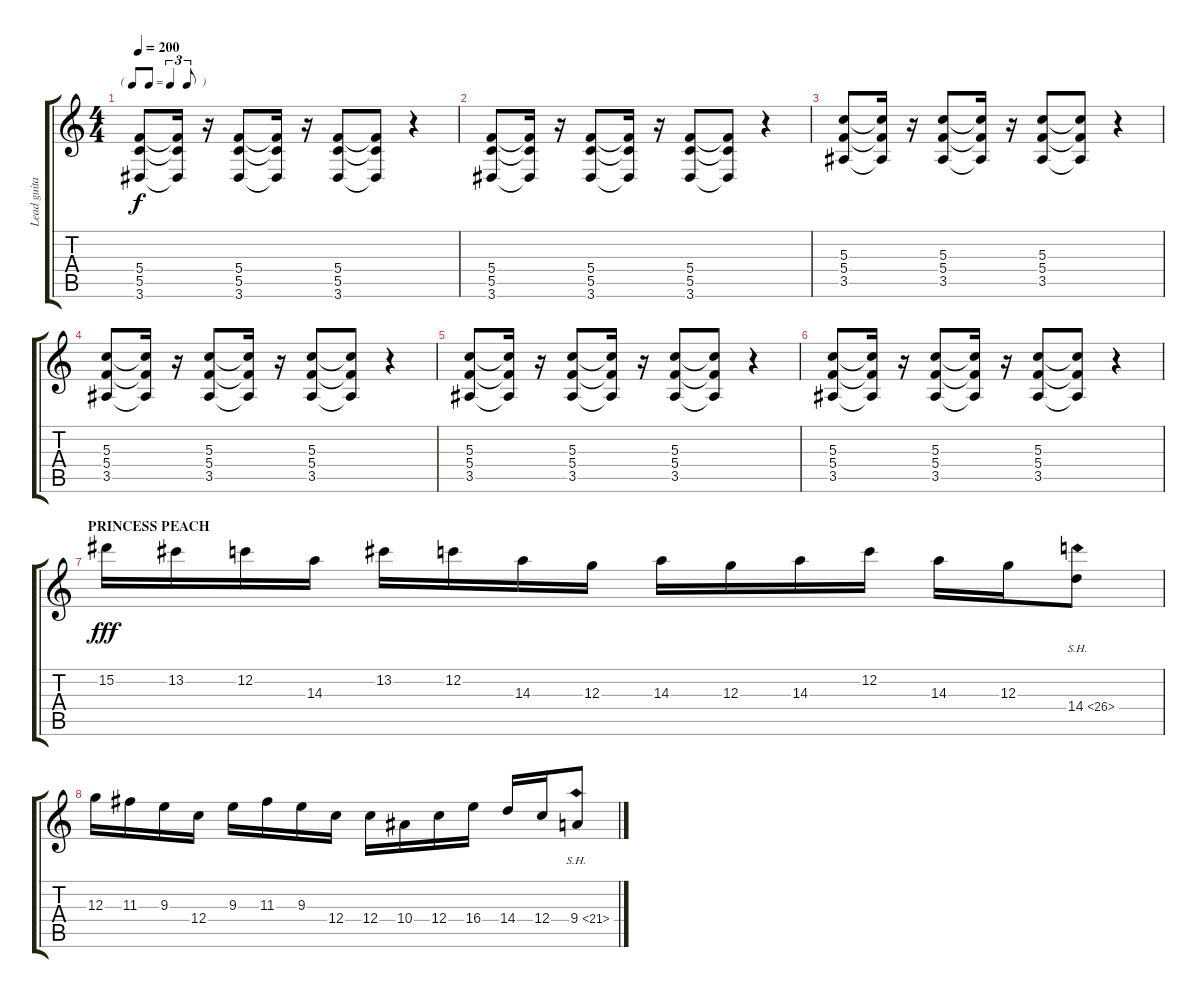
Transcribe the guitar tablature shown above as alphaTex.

\track ("Lead guitar (dipshit)" "Lead guita") {instrument distortionguitar}
\staff {score tabs}
\tuning (Eb4 C4 G3 C3 G2 C2) {hide}
\ts (4 4)
\tf triplet8th
\tempo 200
\clef g2
\ks c
(5.4 5.5 3.6).8{dy f} (5.4{t} 5.5{t} 3.6{t}).16 r.16 (5.4 5.5 3.6).8 (5.4{t} 5.5{t} 3.6{t}).16 r.16 (5.4 5.5 3.6).8 (5.4{t} 5.5{t} 3.6{t}).8 r.4 |
(5.4 5.5 3.6).8 (5.4{t} 5.5{t} 3.6{t}).16 r.16 (5.4 5.5 3.6).8 (5.4{t} 5.5{t} 3.6{t}).16 r.16 (5.4 5.5 3.6).8 (5.4{t} 5.5{t} 3.6{t}).8 r.4 |
(5.3 5.4 3.5).8 (5.3{t} 5.4{t} 3.5{t}).16 r.16 (5.3 5.4 3.5).8 (5.3{t} 5.4{t} 3.5{t}).16 r.16 (5.3 5.4 3.5).8 (5.3{t} 5.4{t} 3.5{t}).8 r.4 |
(5.3 5.4 3.5).8 (5.3{t} 5.4{t} 3.5{t}).16 r.16 (5.3 5.4 3.5).8 (5.3{t} 5.4{t} 3.5{t}).16 r.16 (5.3 5.4 3.5).8 (5.3{t} 5.4{t} 3.5{t}).8 r.4 |
(5.3 5.4 3.5).8 (5.3{t} 5.4{t} 3.5{t}).16 r.16 (5.3 5.4 3.5).8 (5.3{t} 5.4{t} 3.5{t}).16 r.16 (5.3 5.4 3.5).8 (5.3{t} 5.4{t} 3.5{t}).8 r.4 |
(5.3 5.4 3.5).8 (5.3{t} 5.4{t} 3.5{t}).16 r.16 (5.3 5.4 3.5).8 (5.3{t} 5.4{t} 3.5{t}).16 r.16 (5.3 5.4 3.5).8 (5.3{t} 5.4{t} 3.5{t}).8 r.4 |
\section ("" "PRINCESS PEACH")
15.2.16{dy fff volume 15} 13.2.16 12.2.16 14.3.16 13.2.16 12.2.16 14.3.16 12.3.16 14.3.16 12.3.16 14.3.16 12.2.16 14.3.16 12.3.16 14.4{sh 12}.8 |
12.3.16 11.3.16 9.3.16 12.4.16 9.3.16 11.3.16 9.3.16 12.4.16 12.4.16 10.4.16 12.4.16 16.4.16 14.4.16 12.4.16 9.4{sh 12}.8
